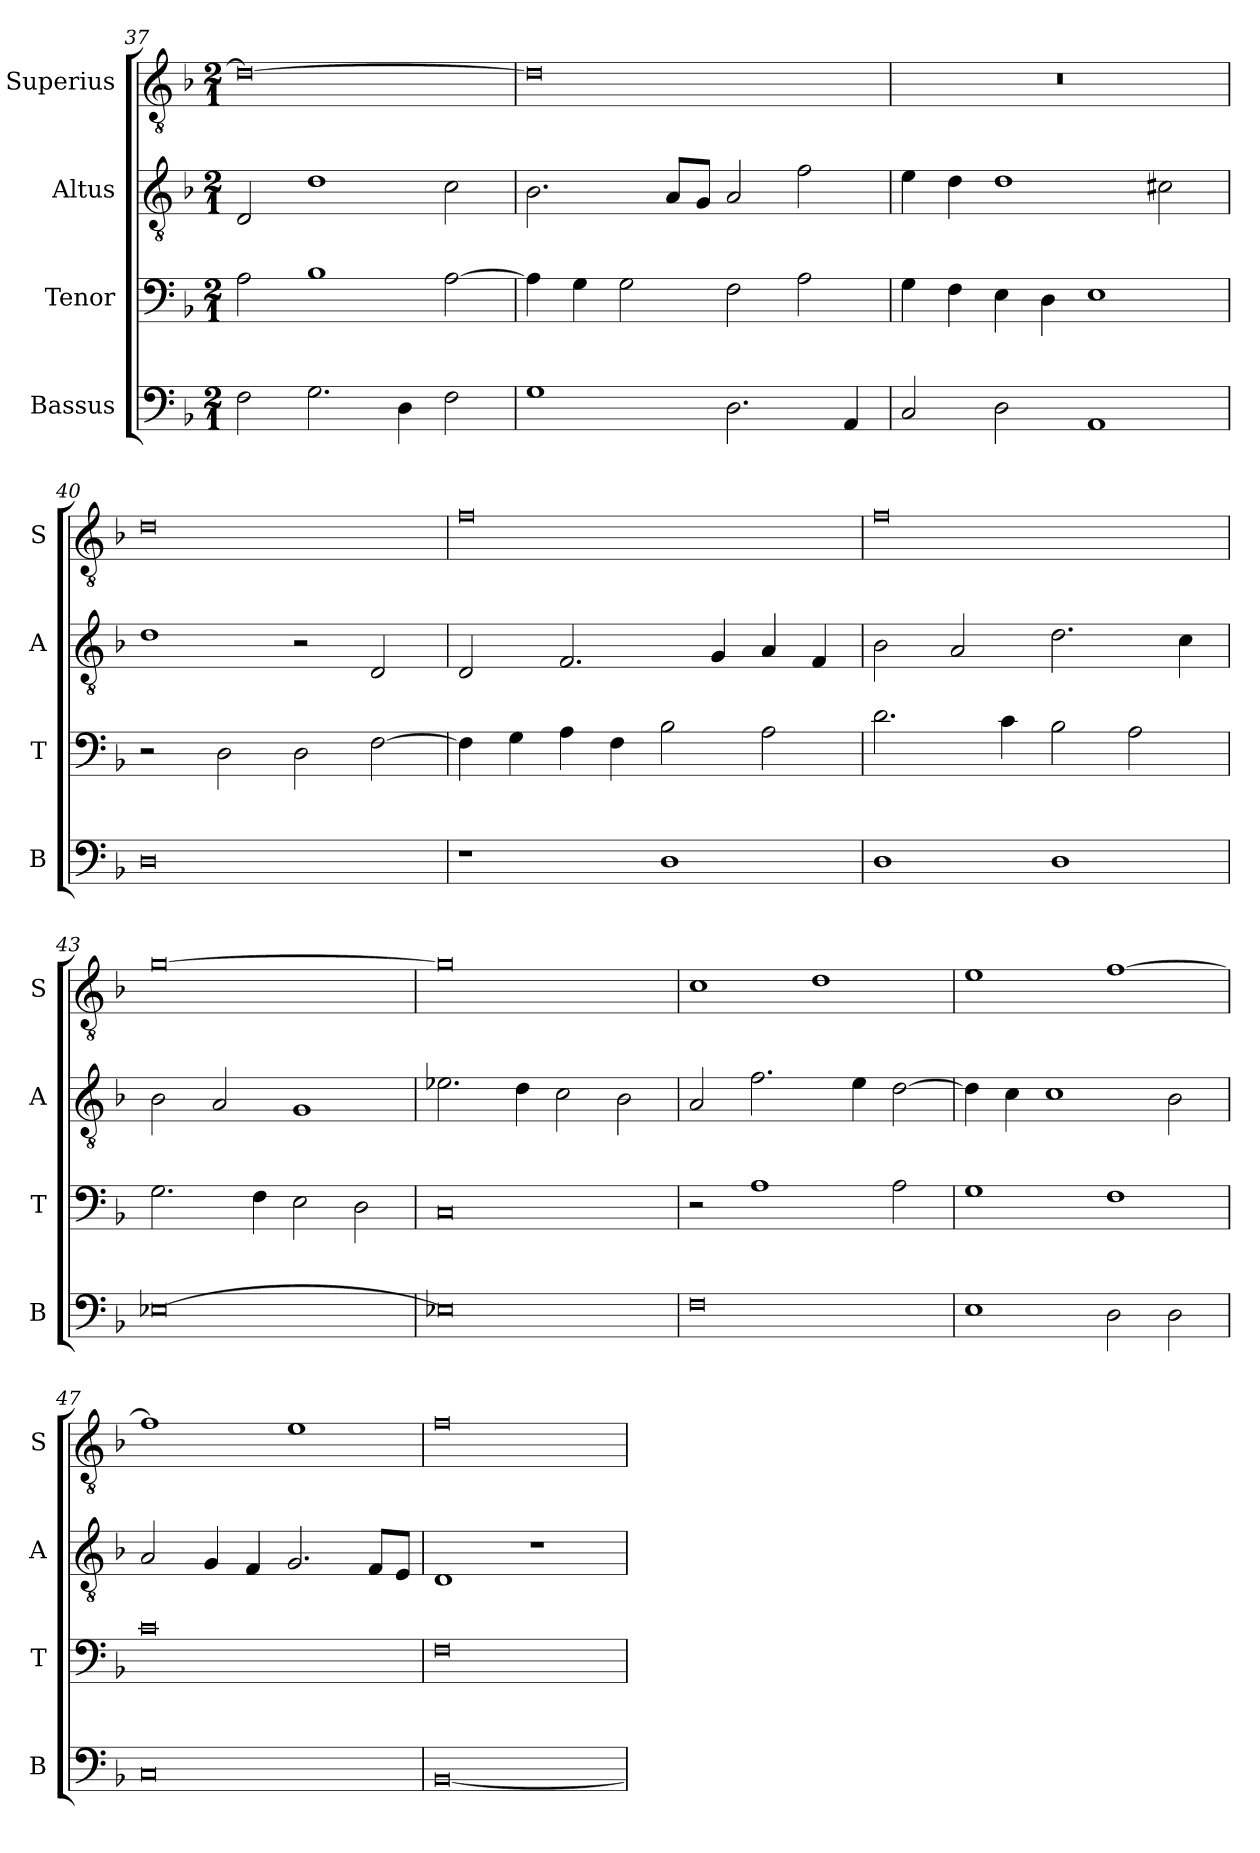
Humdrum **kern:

**kern	**kern	**kern	**kern
*part4	*part3	*part2	*part1
*staff4	*staff3	*staff2	*staff1
*I"Bassus	*I"Tenor	*I"Altus	*I"Superius
*I'B	*I'T	*I'A	*I'S
*clefF4	*clefF4	*clefGv2	*clefGv2
*k[b-]	*k[b-]	*k[b-]	*k[b-]
*F:	*F:	*F:	*F:
*M2/1	*M2/1	*M2/1	*M2/1
=37	=37	=37	=37
2F	2A	2D	0d_
2.G	1B-	1d	.
4D	.	.	.
2F	[2A	2c	.
=38	=38	=38	=38
1G	4A]	2.B-	0d]
.	4G	.	.
.	2G	.	.
.	.	8AL	.
.	.	8GJ	.
2.D	2F	2A	.
.	2A	2f	.
4AA	.	.	.
=39	=39	=39	=39
2C	4G	4e	0r
.	4F	4d	.
2D	4E	1d	.
.	4D	.	.
1AA	1E	.	.
.	.	2c#X	.
=40	=40	=40	=40
0D	2r	1d	0d
.	2D	.	.
.	2D	2r	.
.	[2F	2D	.
=41	=41	=41	=41
1r	4F]	2D	0f
.	4G	.	.
.	4A	2.F	.
.	4F	.	.
1D	2B-	.	.
.	.	4G	.
.	2A	4A	.
.	.	4F	.
=42	=42	=42	=42
1D	2.d	2B-	0f
.	.	2A	.
.	4c	.	.
1D	2B-	2.d	.
.	2A	.	.
.	.	4c	.
=43	=43	=43	=43
[0E-X	2.G	2B-	[0g
.	.	2A	.
.	4F	.	.
.	2E	1G	.
.	2D	.	.
=44	=44	=44	=44
0E-X]	0C	2.e-X	0g]
.	.	4d	.
.	.	2c	.
.	.	2B-	.
=45	=45	=45	=45
0F	2r	2A	1c
.	1A	2.f	.
.	.	.	1d
.	.	4e	.
.	2A	[2d	.
=46	=46	=46	=46
1E	1G	4d]	1e
.	.	4c	.
.	.	1c	.
2D	1F	.	[1f
2D	.	2B-	.
=47	=47	=47	=47
0C	0c	2A	1f]
.	.	4G	.
.	.	4F	.
.	.	2.G	1e
.	.	8FL	.
.	.	8EJ	.
=48	=48	=48	=48
[0BB-	0F	1D	0f
.	.	1r	.
=	=	=	=
*-	*-	*-	*-
